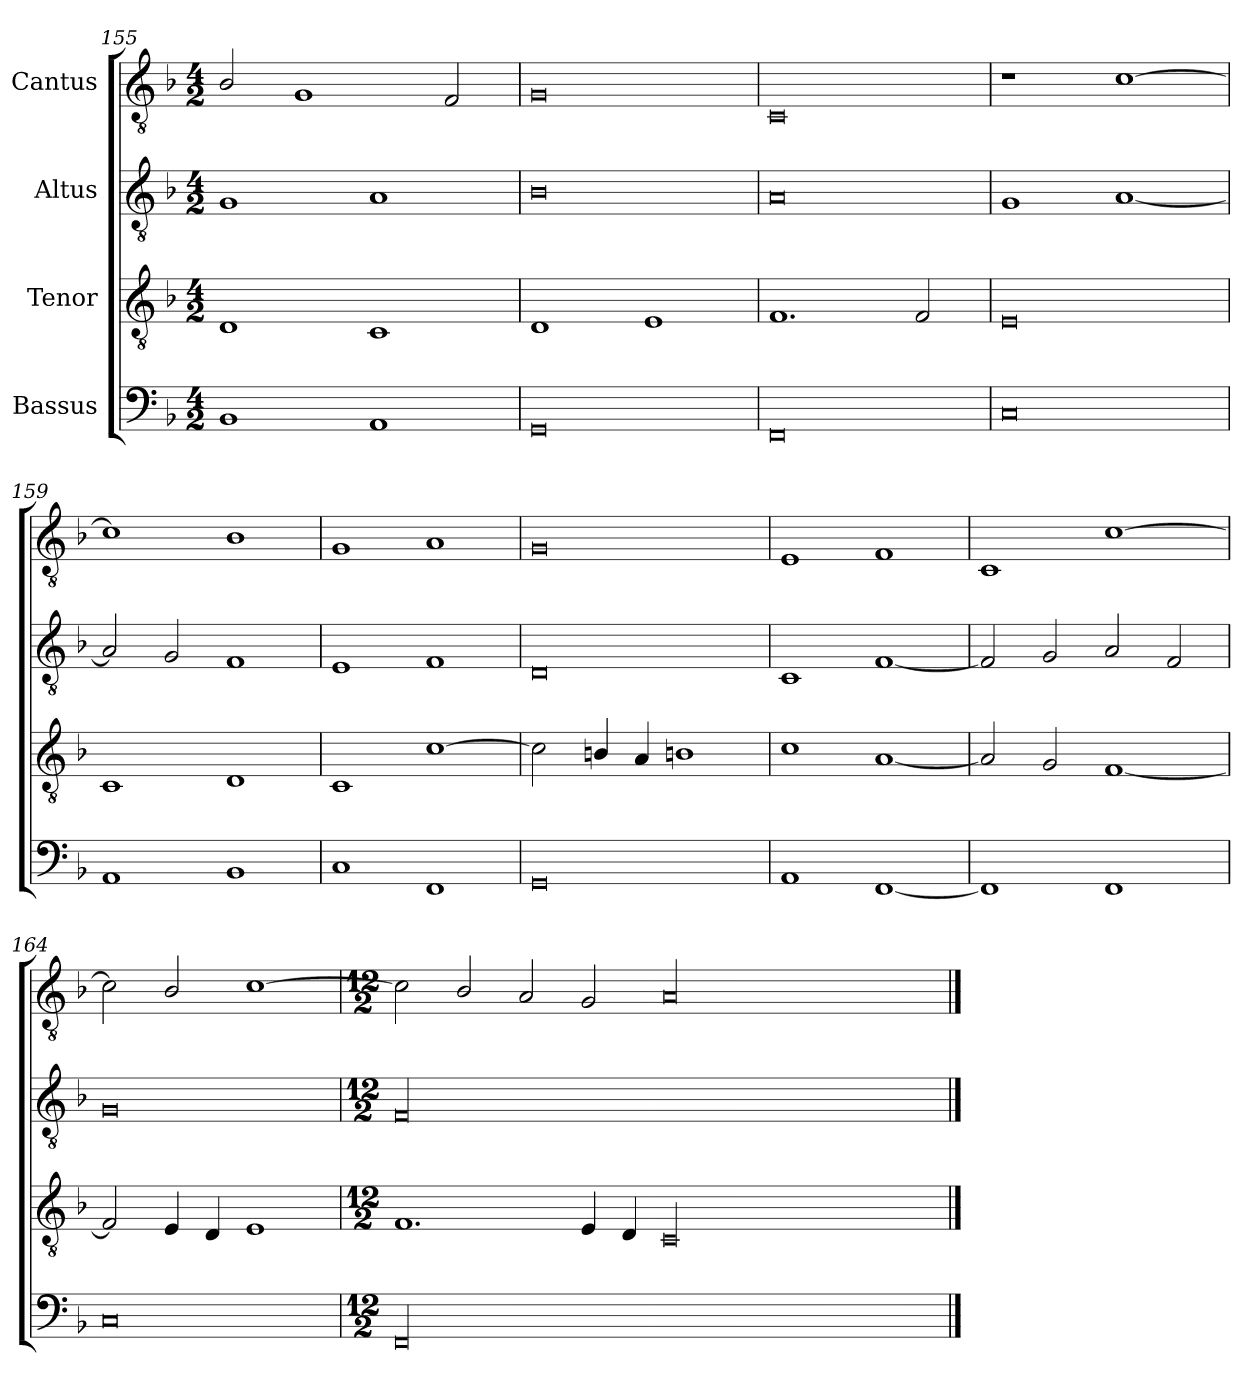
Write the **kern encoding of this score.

**kern	**kern	**kern	**kern
*part4	*part3	*part2	*part1
*staff4	*staff3	*staff2	*staff1
*I"Bassus	*I"Tenor	*I"Altus	*I"Cantus
*clefF4	*clefGv2	*clefGv2	*clefGv2
*k[b-]	*k[b-]	*k[b-]	*k[b-]
*M4/2	*M4/2	*M4/2	*M4/2
=155	=155	=155	=155
1BB-/	1D/	1G/	2B-/
.	.	.	1G/
1AA/	1C/	1A/	.
.	.	.	2F/
=156	=156	=156	=156
0GG/	1D/	0B-/	0G/
.	1E/	.	.
=157	=157	=157	=157
0FF/	1.F/	0A/	0C/
.	2F/	.	.
=158	=158	=158	=158
0C/	0E/	1G/	1r
.	.	[1A/	[1c\
=159	=159	=159	=159
1AA/	1C/	2A/]	1c\]
.	.	2G/	.
1BB-/	1D/	1F/	1B-/
=160	=160	=160	=160
1C/	1C/	1E/	1G/
1FF/	[1c\	1F/	1A/
=161	=161	=161	=161
0GG/	2c\]	0D/	0G/
.	4Bn/	.	.
.	4A/	.	.
.	1Bn/	.	.
=162	=162	=162	=162
1AA/	1c\	1C/	1E/
[1FF/	[1A/	[1F/	1F/
=163	=163	=163	=163
1FF/]	2A/]	2F/]	1C/
.	2G/	2G/	.
1FF/	[1F/	2A/	[1c\
.	.	2F/	.
=164	=164	=164	=164
0C/	2F/]	0G/	2c\]
.	4E/	.	2B-/
.	4D/	.	.
.	1E/	.	[1c\
=165	=165	=165	=165
*M12/2	*M12/2	*M12/2	*M12/2
00FF/	1.F/	00F/	2c\]
.	.	.	2B-/
.	.	.	2A/
.	4E/	.	2G/
.	4D/	.	.
.	00C/	.	00A/
0ryy	.	0ryy	.
==	==	==	==
*-	*-	*-	*-
